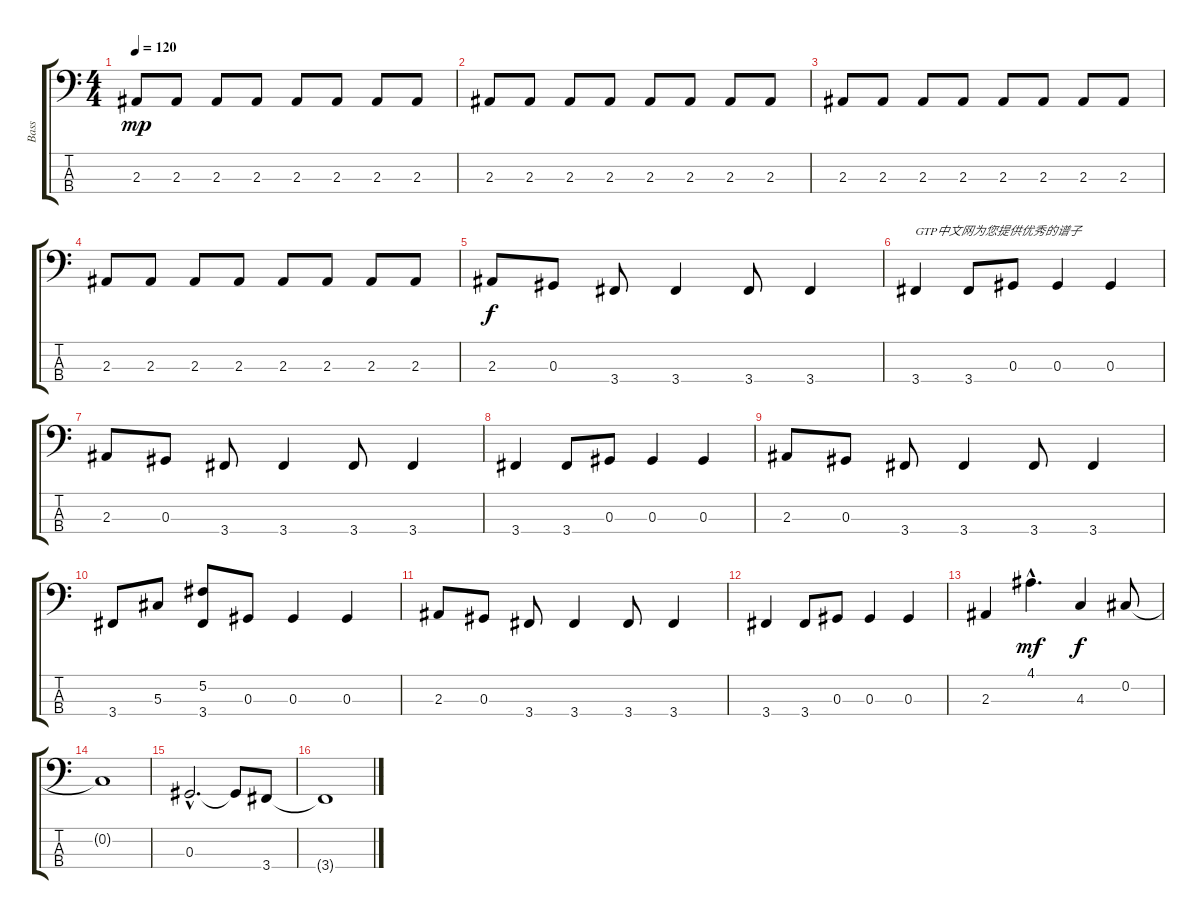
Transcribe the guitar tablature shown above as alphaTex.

\track ("Bass" "Bass") {instrument electricbassfinger}
\staff {score tabs}
\tuning (Gb2 Db2 Ab1 Eb1) {hide}
\ts (4 4)
\tempo 120
\clef f4
\ks c
2.3.8{dy mp instrument electricbassfinger} 2.3.8 2.3.8 2.3.8 2.3.8 2.3.8 2.3.8 2.3.8 |
2.3.8 2.3.8 2.3.8 2.3.8 2.3.8 2.3.8 2.3.8 2.3.8 |
2.3.8 2.3.8 2.3.8 2.3.8 2.3.8 2.3.8 2.3.8 2.3.8 |
2.3.8 2.3.8 2.3.8 2.3.8 2.3.8 2.3.8 2.3.8 2.3.8 |
2.3.8{dy f} 0.3.8 3.4.8 3.4.4 3.4.8 3.4.4 |
3.4.4{txt "GTP中文网为您提供优秀的谱子"} 3.4.8 0.3.8 0.3.4 0.3.4 |
2.3.8 0.3.8 3.4.8 3.4.4 3.4.8 3.4.4 |
3.4.4 3.4.8 0.3.8 0.3.4 0.3.4 |
2.3.8 0.3.8 3.4.8 3.4.4 3.4.8 3.4.4 |
3.4.8 5.3.8 (5.2 3.4).8 0.3.8 0.3.4 0.3.4 |
2.3.8 0.3.8 3.4.8 3.4.4 3.4.8 3.4.4 |
3.4.4 3.4.8 0.3.8 0.3.4 0.3.4 |
2.3.4 4.1{hac}.4{d dy mf} 4.3.4{dy f} 0.2.8 |
0.2{t}.1 |
0.3{hac}.2{d} 0.3{t}.8 3.4.8 |
3.4{t}.1
